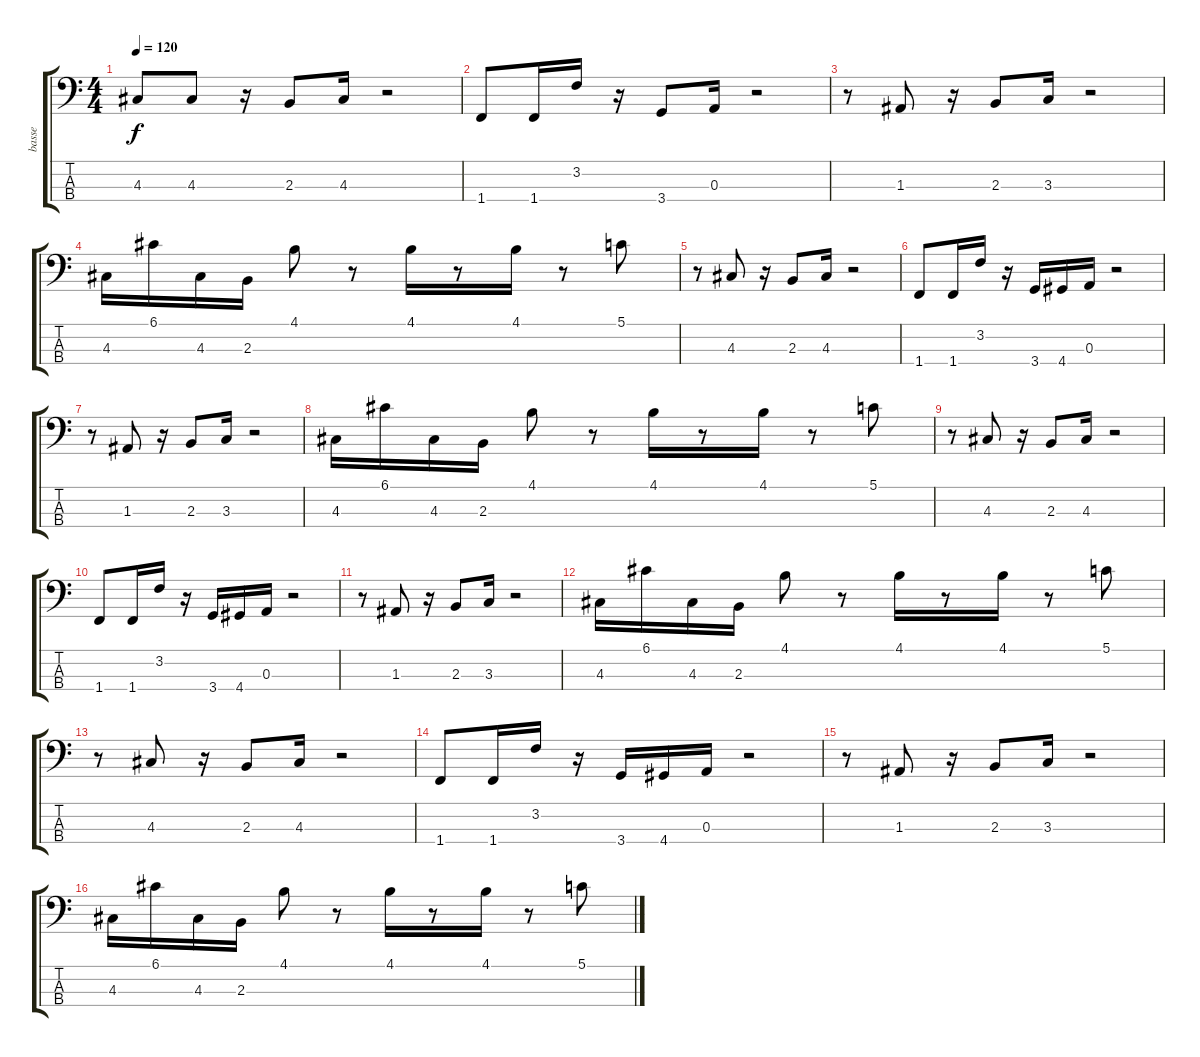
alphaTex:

\track ("basse" "basse") {instrument electricbassfinger}
\staff {score tabs}
\tuning (G2 D2 A1 E1) {hide}
\ts (4 4)
\tempo 120
\clef f4
\ks c
4.3.8{dy f} 4.3.8 r.16 2.3.8 4.3.16 r.2 |
1.4.8 1.4.16 3.2.16 r.16 3.4.8 0.3.16 r.2 |
r.8 1.3.8 r.16 2.3.8 3.3.16 r.2 |
4.3.16 6.1.16 4.3.16 2.3.16 4.1.8 r.8 4.1.16 r.8 4.1.16 r.8 5.1.8 |
r.8 4.3.8 r.16 2.3.8 4.3.16 r.2 |
1.4.8 1.4.16 3.2.16 r.16 3.4.16 4.4.16 0.3.16 r.2 |
r.8 1.3.8 r.16 2.3.8 3.3.16 r.2 |
4.3.16 6.1.16 4.3.16 2.3.16 4.1.8 r.8 4.1.16 r.8 4.1.16 r.8 5.1.8 |
r.8 4.3.8 r.16 2.3.8 4.3.16 r.2 |
1.4.8 1.4.16 3.2.16 r.16 3.4.16 4.4.16 0.3.16 r.2 |
r.8 1.3.8 r.16 2.3.8 3.3.16 r.2 |
4.3.16 6.1.16 4.3.16 2.3.16 4.1.8 r.8 4.1.16 r.8 4.1.16 r.8 5.1.8 |
r.8 4.3.8 r.16 2.3.8 4.3.16 r.2 |
1.4.8 1.4.16 3.2.16 r.16 3.4.16 4.4.16 0.3.16 r.2 |
r.8 1.3.8 r.16 2.3.8 3.3.16 r.2 |
4.3.16 6.1.16 4.3.16 2.3.16 4.1.8 r.8 4.1.16 r.8 4.1.16 r.8 5.1.8
